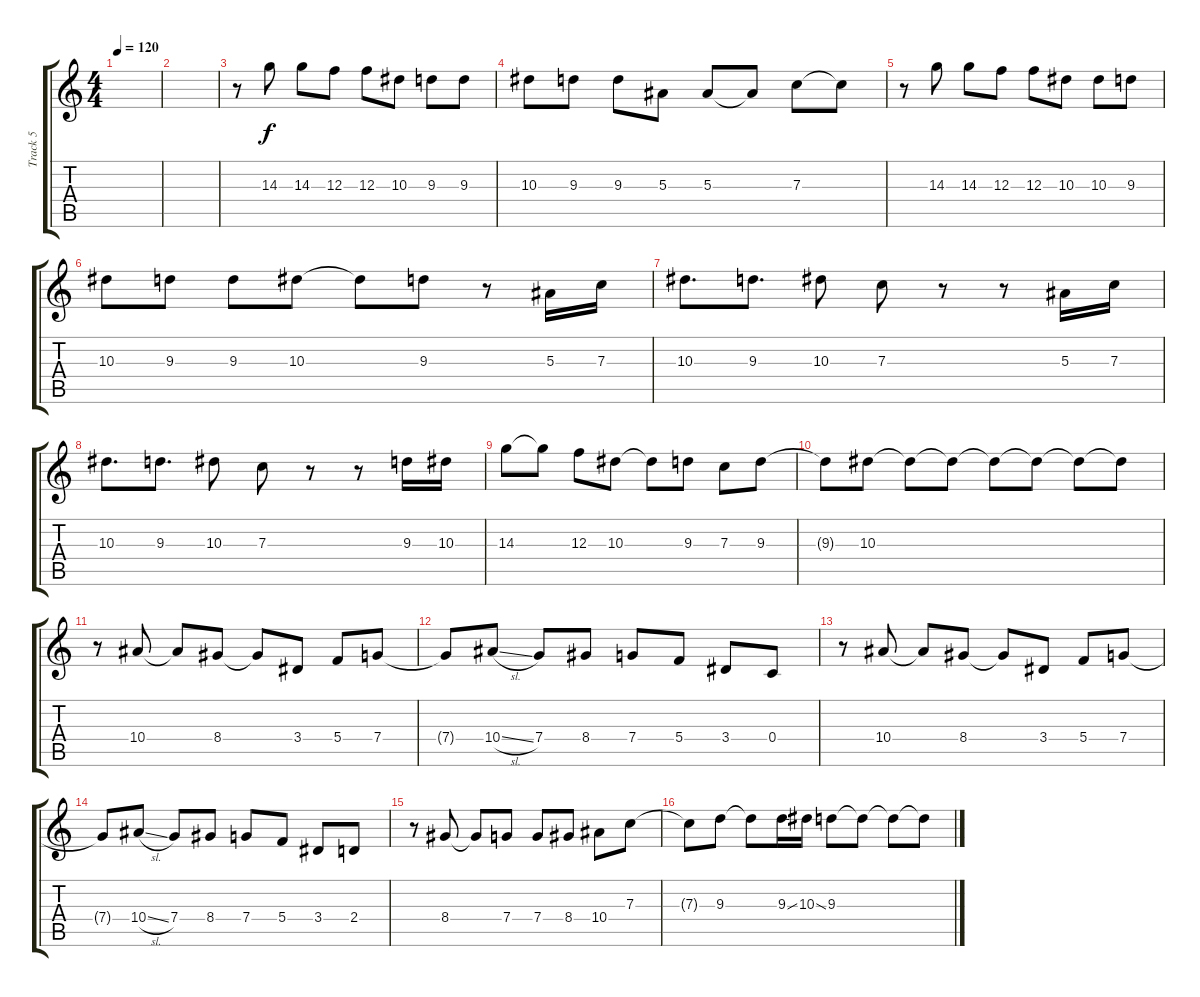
\track ("Track 5" "Track 5") {instrument electricguitarjazz}
\staff {score tabs}
\tuning (D4 A3 F3 C3 G2 C2) {hide}
\ts (4 4)
\tempo 120
\clef g2
\ks c
|
|
r.8 14.3.8 14.3.8 12.3.8 12.3.8 10.3.8 9.3.8 9.3.8 |
10.3.8 9.3.8 9.3.8 5.3.8 5.3.8 5.3{t}.8 7.3.8 7.3{t}.8 |
r.8 14.3.8 14.3.8 12.3.8 12.3.8 10.3.8 10.3.8 9.3.8 |
10.3.8 9.3.8 9.3.8 10.3.8 10.3{t}.8 9.3.8 r.8 5.3.16 7.3.16 |
10.3.8{d} 9.3.8{d} 10.3.8 7.3.8 r.8 r.8 5.3.16 7.3.16 |
10.3.8{d} 9.3.8{d} 10.3.8 7.3.8 r.8 r.8 9.3.16 10.3.16 |
14.3.8 14.3{t}.8 12.3.8 10.3.8 10.3{t}.8 9.3.8 7.3.8 9.3.8 |
9.3{t}.8 10.3.8 10.3{t}.8 10.3{t}.8 10.3{t}.8 10.3{t}.8 10.3{t}.8 10.3{t}.8 |
r.8 10.4.8 10.4{t}.8 8.4.8 8.4{t}.8 3.4.8 5.4.8 7.4.8 |
7.4{t}.8 10.4{sl}.8 7.4.8 8.4.8 7.4.8 5.4.8 3.4.8 0.4.8 |
r.8 10.4.8 10.4{t}.8 8.4.8 8.4{t}.8 3.4.8 5.4.8 7.4.8 |
7.4{t}.8 10.4{sl}.8 7.4.8 8.4.8 7.4.8 5.4.8 3.4.8 2.4.8 |
r.8 8.4.8 8.4{t}.8 7.4.8 7.4.8 8.4.8 10.4.8 7.3.8 |
7.3{t}.8 9.3.8 9.3{t}.8 9.3{ss}.16 10.3{ss}.16 9.3.8 9.3{t}.8 9.3{t}.8 9.3{t}.8
